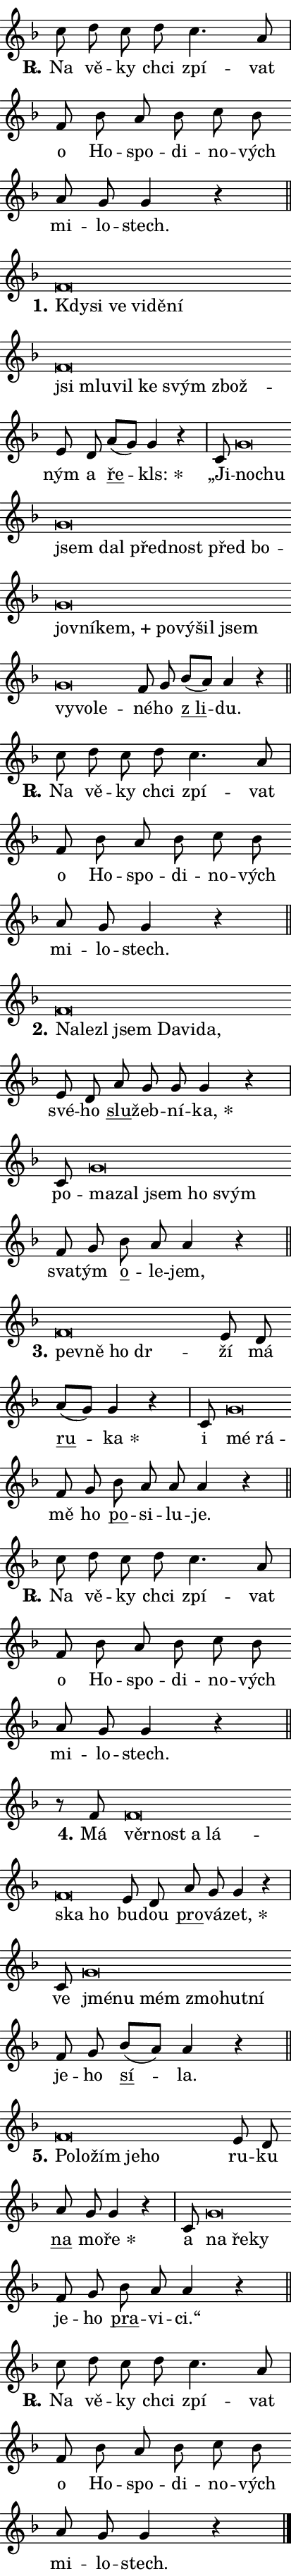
\version "2.22.1"
\header { tagline = "" }
\paper {
  indent = 0\cm
  top-margin = 0\cm
  right-margin = 0\cm
  bottom-margin = 0\cm
  left-margin = 0\cm
  paper-width = 7\cm
  page-breaking = #ly:one-page-breaking
  system-system-spacing.basic-distance = #11
  score-system-spacing.basic-distance = #11
  ragged-last = ##f
}


%% Author: Thomas Morley
%% https://lists.gnu.org/archive/html/lilypond-user/2020-05/msg00002.html
#(define (line-position grob)
"Returns position of @var[grob} in current system:
   @code{'start}, if at first time-step
   @code{'end}, if at last time-step
   @code{'middle} otherwise
"
  (let* ((col (ly:item-get-column grob))
         (ln (ly:grob-object col 'left-neighbor))
         (rn (ly:grob-object col 'right-neighbor))
         (col-to-check-left (if (ly:grob? ln) ln col))
         (col-to-check-right (if (ly:grob? rn) rn col))
         (break-dir-left
           (and
             (ly:grob-property col-to-check-left 'non-musical #f)
             (ly:item-break-dir col-to-check-left)))
         (break-dir-right
           (and
             (ly:grob-property col-to-check-right 'non-musical #f)
             (ly:item-break-dir col-to-check-right))))
        (cond ((eqv? 1 break-dir-left) 'start)
              ((eqv? -1 break-dir-right) 'end)
              (else 'middle))))

#(define (tranparent-at-line-position vctor)
  (lambda (grob)
  "Relying on @code{line-position} select the relevant enry from @var{vctor}.
Used to determine transparency,"
    (case (line-position grob)
      ((end) (not (vector-ref vctor 0)))
      ((middle) (not (vector-ref vctor 1)))
      ((start) (not (vector-ref vctor 2))))))

noteHeadBreakVisibility =
#(define-music-function (break-visibility)(vector?)
"Makes @code{NoteHead}s transparent relying on @var{break-visibility}"
#{
  \override NoteHead.transparent =
    #(tranparent-at-line-position break-visibility)
#})

#(define delete-ledgers-for-transparent-note-heads
  (lambda (grob)
    "Reads whether a @code{NoteHead} is transparent.
If so this @code{NoteHead} is removed from @code{'note-heads} from
@var{grob}, which is supposed to be @code{LedgerLineSpanner}.
As a result ledgers are not printed for this @code{NoteHead}"
    (let* ((nhds-array (ly:grob-object grob 'note-heads))
           (nhds-list
             (if (ly:grob-array? nhds-array)
                 (ly:grob-array->list nhds-array)
                 '()))
           ;; Relies on the transparent-property being done before
           ;; Staff.LedgerLineSpanner.after-line-breaking is executed.
           ;; This is fragile ...
           (to-keep
             (remove
               (lambda (nhd)
                 (ly:grob-property nhd 'transparent #f))
               nhds-list)))
      ;; TODO find a better method to iterate over grob-arrays, similiar
      ;; to filter/remove etc for lists
      ;; For now rebuilt from scratch
      (set! (ly:grob-object grob 'note-heads)  '())
      (for-each
        (lambda (nhd)
          (ly:pointer-group-interface::add-grob grob 'note-heads nhd))
        to-keep))))

hideNotes = {
  \noteHeadBreakVisibility #begin-of-line-visible
}
unHideNotes = {
  \noteHeadBreakVisibility #all-visible
}

% work-around for resetting accidentals
% https://lilypond.org/doc/v2.23/Documentation/notation/displaying-rhythms#unmetered-music
cadenzaMeasure = {
  \cadenzaOff
  \partial 1024 s1024
  \cadenzaOn
}

#(define-markup-command (accent layout props text) (markup?)
  "Underline accented syllable"
  (interpret-markup layout props
    #{\markup \override #'(offset . 4.3) \underline { #text }#}))

responsum = \markup \concat {
  "R" \hspace #-1.05 \path #0.1 #'((moveto 0 0.07) (lineto 0.9 0.8)) \hspace #0.05 "."
}

\layout {
    \context {
        \Staff
        \remove "Time_signature_engraver"
        \override LedgerLineSpanner.after-line-breaking = #delete-ledgers-for-transparent-note-heads
    }
    \context {
        \Voice {
            \override NoteHead.output-attributes = #'((class . "notehead"))
            \override Hairpin.height = #0.55
        }
    }
    \context {
        \Lyrics {
            \override StanzaNumber.output-attributes = #'((class . "stanzanumber"))
            \override LyricSpace.minimum-distance = #0.9
            \override LyricText.font-name = #"TeX Gyre Schola"
            \override LyricText.font-size = 1
            \override StanzaNumber.font-name = #"TeX Gyre Schola Bold"
            \override StanzaNumber.font-size = 1
        }
    }
}

% magnetic-lyrics.ily
%
%   written by
%     Jean Abou Samra <jean@abou-samra.fr>
%     Werner Lemberg <wl@gnu.org>
%
%   adapted by
%     Jiri Hon <jiri.hon@gmail.com>
%
% Version 2022-Apr-15

% https://www.mail-archive.com/lilypond-user@gnu.org/msg149350.html

#(define (Left_hyphen_pointer_engraver context)
   "Collect syllable-hyphen-syllable occurrences in lyrics and store
them in properties.  This engraver only looks to the left.  For
example, if the lyrics input is @code{foo -- bar}, it does the
following.

@itemize @bullet
@item
Set the @code{text} property of the @code{LyricHyphen} grob between
@q{foo} and @q{bar} to @code{foo}.

@item
Set the @code{left-hyphen} property of the @code{LyricText} grob with
text @q{foo} to the @code{LyricHyphen} grob between @q{foo} and
@q{bar}.
@end itemize

Use this auxiliary engraver in combination with the
@code{lyric-@/text::@/apply-@/magnetic-@/offset!} hook."
   (let ((hyphen #f)
         (text #f))
     (make-engraver
      (acknowledgers
       ((lyric-syllable-interface engraver grob source-engraver)
        (set! text grob)))
      (end-acknowledgers
       ((lyric-hyphen-interface engraver grob source-engraver)
        ;(when (not (grob::has-interface grob 'lyric-space-interface))
          (set! hyphen grob)));)
      ((stop-translation-timestep engraver)
       (when (and text hyphen)
         (ly:grob-set-object! text 'left-hyphen hyphen))
       (set! text #f)
       (set! hyphen #f)))))

#(define (lyric-text::apply-magnetic-offset! grob)
   "If the space between two syllables is less than the value in
property @code{LyricText@/.details@/.squash-threshold}, move the right
syllable to the left so that it gets concatenated with the left
syllable.

Use this function as a hook for
@code{LyricText@/.after-@/line-@/breaking} if the
@code{Left_@/hyphen_@/pointer_@/engraver} is active."
   (let ((hyphen (ly:grob-object grob 'left-hyphen #f)))
     (when hyphen
       (let ((left-text (ly:spanner-bound hyphen LEFT)))
         (when (grob::has-interface left-text 'lyric-syllable-interface)
           (let* ((common (ly:grob-common-refpoint grob left-text X))
                  (this-x-ext (ly:grob-extent grob common X))
                  (left-x-ext
                   (begin
                     ;; Trigger magnetism for left-text.
                     (ly:grob-property left-text 'after-line-breaking)
                     (ly:grob-extent left-text common X)))
                  ;; `delta` is the gap width between two syllables.
                  (delta (- (interval-start this-x-ext)
                            (interval-end left-x-ext)))
                  (details (ly:grob-property grob 'details))
                  (threshold (assoc-get 'squash-threshold details 0.2)))
             (when (< delta threshold)
               (let* (;; We have to manipulate the input text so that
                      ;; ligatures crossing syllable boundaries are not
                      ;; disabled.  For languages based on the Latin
                      ;; script this is essentially a beautification.
                      ;; However, for non-Western scripts it can be a
                      ;; necessity.
                      (lt (ly:grob-property left-text 'text))
                      (rt (ly:grob-property grob 'text))
                      (is-space (grob::has-interface hyphen 'lyric-space-interface))
                      (space (if is-space " " ""))
                      (space-markup (grob-interpret-markup grob " "))
                      (space-size (interval-length (ly:stencil-extent space-markup X)))
                      (extra-delta (if is-space space-size 0))
                      ;; Append new syllable.
                      (ltrt-space (if (and (string? lt) (string? rt))
                                (string-append lt space rt)
                                (make-concat-markup (list lt space rt))))
                      ;; Right-align `ltrt` to the right side.
                      (ltrt-space-markup (grob-interpret-markup
                               grob
                               (make-translate-markup
                                (cons (interval-length this-x-ext) 0)
                                (make-right-align-markup ltrt-space)))))
                 (begin
                   ;; Don't print `left-text`.
                   (ly:grob-set-property! left-text 'stencil #f)
                   ;; Set text and stencil (which holds all collected
                   ;; syllables so far) and shift it to the left.
                   (ly:grob-set-property! grob 'text ltrt-space)
                   (ly:grob-set-property! grob 'stencil ltrt-space-markup)
                   (ly:grob-translate-axis! grob (- (- delta extra-delta)) X))))))))))


#(define (lyric-hyphen::displace-bounds-first grob)
   ;; Make very sure this callback isn't triggered too early.
   (let ((left (ly:spanner-bound grob LEFT))
         (right (ly:spanner-bound grob RIGHT)))
     (ly:grob-property left 'after-line-breaking)
     (ly:grob-property right 'after-line-breaking)
     (ly:lyric-hyphen::print grob)))

squashThreshold = #0.4

\layout {
  \context {
    \Lyrics
    \consists #Left_hyphen_pointer_engraver
    \override LyricText.after-line-breaking =
      #lyric-text::apply-magnetic-offset!
    \override LyricHyphen.stencil = #lyric-hyphen::displace-bounds-first
    \override LyricText.details.squash-threshold = \squashThreshold
    \override LyricHyphen.minimum-distance = 0
    \override LyricHyphen.minimum-length = \squashThreshold
  }
}

squash = \override LyricText.details.squash-threshold = 9999
unSquash = \override LyricText.details.squash-threshold = \squashThreshold

left = \override LyricText.self-alignment-X = #LEFT
unLeft = \revert LyricText.self-alignment-X

starOffset = #(lambda (grob) 
                (let ((x_offset (ly:self-alignment-interface::aligned-on-x-parent grob)))
                  (if (= x_offset 0) 0 (+ x_offset 1.2))))

star = #(define-music-function (syllable)(string?)
"Append star separator at the end of a syllable"
#{
  \once \override LyricText.X-offset = #starOffset
  \lyricmode { \markup {
    #syllable
    \override #'((font-name . "TeX Gyre Schola Bold")) \hspace #0.2 \lower #0.65 \larger "*"
  } }
#})

starAccent = #(define-music-function (syllable)(string?)
"Append star separator at the end of a syllable and make accent"
#{
  \once \override LyricText.X-offset = #starOffset
  \lyricmode { \markup {
    \accent #syllable
    \override #'((font-name . "TeX Gyre Schola Bold")) \hspace #0.2 \lower #0.65 \larger "*"
  } }
#})

breath = #(define-music-function (syllable)(string?)
"Append breathing indicator at the end of a syllable"
#{
  \lyricmode { \markup { #syllable "+" } }
#})

optionalBreath = #(define-music-function (syllable)(string?)
"Append optional breathing indicator at the end of a syllable"
#{
  \lyricmode { \markup { #syllable "(+)" } }
#})


\score {
    <<
        \new Voice = "melody" { \cadenzaOn \key f \major \relative { c''8 d c d c4. a8 \cadenzaMeasure \bar "|" f bes a bes \bar "" c bes \bar "" a g g4 r \cadenzaMeasure \bar "||" \break }
\relative { f'\breve*1/16 \hideNotes \breve*1/16 \bar "" \breve*1/16 \bar "" \breve*1/16 \bar "" \breve*1/16 \bar "" \breve*1/16 \bar "" \breve*1/16 \bar "" \breve*1/16 \bar "" \breve*1/16 \bar "" \breve*1/16 \bar "" \breve*1/16 \breve*1/16 \bar "" \unHideNotes e8 d \bar "" a'[( g)] g4 r \cadenzaMeasure \bar "|" c,8 g'\breve*1/16 \hideNotes \breve*1/16 \bar "" \breve*1/16 \bar "" \breve*1/16 \bar "" \breve*1/16 \bar "" \breve*1/16 \bar "" \breve*1/16 \bar "" \breve*1/16 \bar "" \breve*1/16 \bar "" \breve*1/16 \bar "" \breve*1/16 \bar "" \breve*1/16 \bar "" \breve*1/16 \bar "" \breve*1/16 \bar "" \breve*1/16 \bar "" \breve*1/16 \bar "" \breve*1/16 \breve*1/16 \bar "" \unHideNotes f8 g \bar "" bes[( a)] a4 r \cadenzaMeasure \bar "||" \break }
\relative { c''8 d c d c4. a8 \cadenzaMeasure \bar "|" f bes a bes \bar "" c bes \bar "" a g g4 r \cadenzaMeasure \bar "||" \break }
\relative { f'\breve*1/16 \hideNotes \breve*1/16 \bar "" \breve*1/16 \bar "" \breve*1/16 \bar "" \breve*1/16 \bar "" \breve*1/16 \breve*1/16 \bar "" \unHideNotes e8 d \bar "" a' g g g4 r \cadenzaMeasure \bar "|" c,8 g'\breve*1/16 \hideNotes \breve*1/16 \bar "" \breve*1/16 \bar "" \breve*1/16 \breve*1/16 \bar "" \unHideNotes f8 g \bar "" bes a a4 r \cadenzaMeasure \bar "||" \break }
\relative { f'\breve*1/16 \hideNotes \breve*1/16 \bar "" \breve*1/16 \breve*1/16 \bar "" \unHideNotes e8 d \bar "" a'[( g)] g4 r \cadenzaMeasure \bar "|" c,8 g'\breve*1/16 \hideNotes \breve*1/16 \bar "" \unHideNotes f8 g \bar "" bes a a a4 r \cadenzaMeasure \bar "||" \break }
\relative { c''8 d c d c4. a8 \cadenzaMeasure \bar "|" f bes a bes \bar "" c bes \bar "" a g g4 r \cadenzaMeasure \bar "||" \break }
\relative { r8 f'8 f\breve*1/16 \hideNotes \breve*1/16 \bar "" \breve*1/16 \bar "" \breve*1/16 \bar "" \breve*1/16 \breve*1/16 \bar "" \unHideNotes e8 d \bar "" a' g g4 r \cadenzaMeasure \bar "|" c,8 g'\breve*1/16 \hideNotes \breve*1/16 \bar "" \breve*1/16 \bar "" \breve*1/16 \bar "" \breve*1/16 \breve*1/16 \bar "" \unHideNotes f8 g \bar "" bes[( a)] a4 r \cadenzaMeasure \bar "||" \break }
\relative { f'\breve*1/16 \hideNotes \breve*1/16 \bar "" \breve*1/16 \bar "" \breve*1/16 \breve*1/16 \bar "" \unHideNotes e8 d \bar "" a' g g4 r \cadenzaMeasure \bar "|" c,8 g'\breve*1/16 \hideNotes \breve*1/16 \breve*1/16 \bar "" \unHideNotes f8 g \bar "" bes a a4 r \cadenzaMeasure \bar "||" \break }
\relative { c''8 d c d c4. a8 \cadenzaMeasure \bar "|" f bes a bes \bar "" c bes \bar "" a g g4 r \cadenzaMeasure \bar "||" \break } \bar "|." }
        \new Lyrics \lyricsto "melody" { \lyricmode { \set stanza = \responsum
Na vě -- ky chci zpí -- vat o Ho -- spo -- di -- no -- vých mi -- lo -- stech.
\set stanza = "1."
\left Kdy -- \squash si ve vi -- dě -- ní jsi mlu -- vil ke svým zbož -- \unLeft \unSquash ným a \markup \accent ře -- \star kls: „Ji -- \left no -- \squash chu jsem dal před -- nost před bo -- jov -- ní -- \breath "kem," po -- vý -- šil jsem vy -- vo -- le -- \unLeft \unSquash né -- ho \markup \accent "z li" -- du.
\set stanza = \responsum
Na vě -- ky chci zpí -- vat o Ho -- spo -- di -- no -- vých mi -- lo -- stech.
\set stanza = "2."
\left Na -- \squash le -- zl jsem Da -- vi -- da, \unLeft \unSquash své -- ho \markup \accent slu -- žeb -- ní -- \star ka, po -- \left ma -- \squash zal jsem ho svým \unLeft \unSquash sva -- tým \markup \accent o -- le -- jem,
\set stanza = "3."
\left pev -- \squash ně ho dr -- \unLeft \unSquash ží má \markup \accent ru -- \star ka i \left mé \squash rá -- \unLeft \unSquash mě ho \markup \accent po -- si -- lu -- je.
\set stanza = \responsum
Na vě -- ky chci zpí -- vat o Ho -- spo -- di -- no -- vých mi -- lo -- stech.
\set stanza = "4."
Má \left věr -- \squash nost a lá -- ska ho \unLeft \unSquash bu -- dou \markup \accent pro -- vá -- \star zet, ve \left jmé -- \squash nu mém zmo -- hut -- ní \unLeft \unSquash je -- ho \markup \accent sí -- la.
\set stanza = "5."
\left Po -- \squash lo -- žím je -- ho \unLeft \unSquash ru -- ku \markup \accent na mo -- \star ře a \left na \squash ře -- ky \unLeft \unSquash je -- ho \markup \accent pra -- vi -- ci.“
\set stanza = \responsum
Na vě -- ky chci zpí -- vat o Ho -- spo -- di -- no -- vých mi -- lo -- stech. } }
    >>
    \layout {}
}
